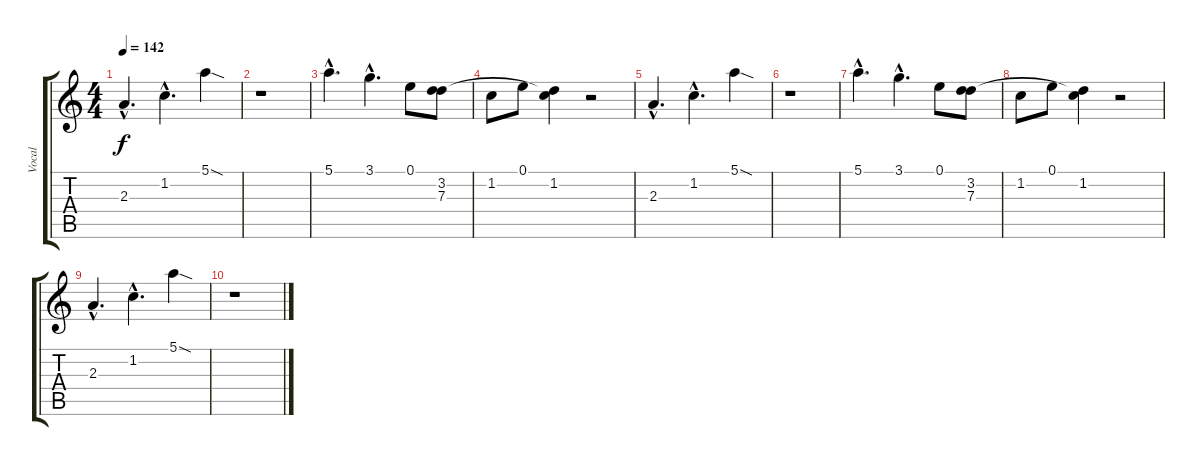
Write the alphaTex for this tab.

\track ("Vocal" "Vocal") {instrument oboe}
\staff {score tabs}
\tuning (E5 B4 G4 D4 A3 E3) {hide}
\ts (4 4)
\tempo 142
\clef g2
\ks c
2.3{hac}.4{d dy f} 1.2{hac}.4{d} 5.1{sod}.4 |
r.1 |
5.1{hac}.4{d} 3.1{hac}.4{d} 0.1.8 (3.2 7.3).8 |
1.2.8 0.1.8 (1.2 7.3{t}).4 r.2 |
2.3{hac}.4{d} 1.2{hac}.4{d} 5.1{sod}.4 |
r.1 |
5.1{hac}.4{d} 3.1{hac}.4{d} 0.1.8 (3.2 7.3).8 |
1.2.8 0.1.8 (1.2 7.3{t}).4 r.2 |
2.3{hac}.4{d} 1.2{hac}.4{d} 5.1{sod}.4 |
r.1
